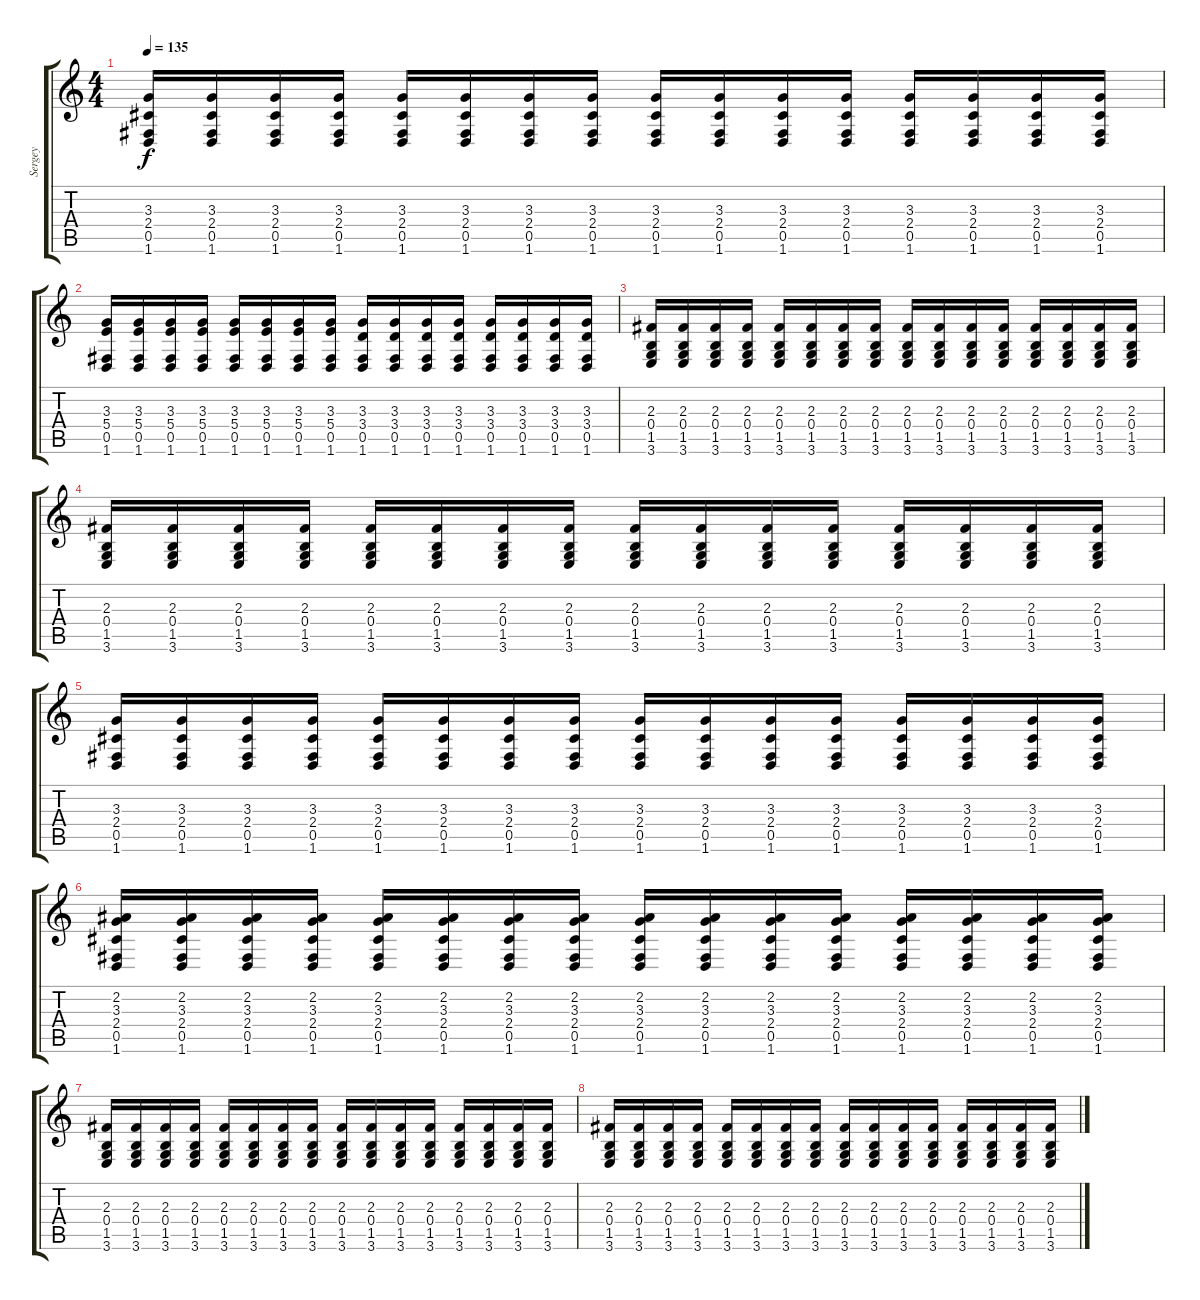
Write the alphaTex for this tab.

\track ("Sergey" "Sergey") {instrument distortionguitar}
\staff {score tabs}
\tuning (Db4 Ab3 E3 B2 Gb2 Db2) {hide}
\ts (4 4)
\tempo 135
\clef g2
\ks c
(3.3 2.4 0.5 1.6).16{dy f} (3.3 2.4 0.5 1.6).16 (3.3 2.4 0.5 1.6).16 (3.3 2.4 0.5 1.6).16 (3.3 2.4 0.5 1.6).16 (3.3 2.4 0.5 1.6).16 (3.3 2.4 0.5 1.6).16 (3.3 2.4 0.5 1.6).16 (3.3 2.4 0.5 1.6).16 (3.3 2.4 0.5 1.6).16 (3.3 2.4 0.5 1.6).16 (3.3 2.4 0.5 1.6).16 (3.3 2.4 0.5 1.6).16 (3.3 2.4 0.5 1.6).16 (3.3 2.4 0.5 1.6).16 (3.3 2.4 0.5 1.6).16 |
(3.3 5.4 0.5 1.6).16 (3.3 5.4 0.5 1.6).16 (3.3 5.4 0.5 1.6).16 (3.3 5.4 0.5 1.6).16 (3.3 5.4 0.5 1.6).16 (3.3 5.4 0.5 1.6).16 (3.3 5.4 0.5 1.6).16 (3.3 5.4 0.5 1.6).16 (3.3 3.4 0.5 1.6).16 (3.3 3.4 0.5 1.6).16 (3.3 3.4 0.5 1.6).16 (3.3 3.4 0.5 1.6).16 (3.3 3.4 0.5 1.6).16 (3.3 3.4 0.5 1.6).16 (3.3 3.4 0.5 1.6).16 (3.3 3.4 0.5 1.6).16 |
(2.3 0.4 1.5 3.6).16 (2.3 0.4 1.5 3.6).16 (2.3 0.4 1.5 3.6).16 (2.3 0.4 1.5 3.6).16 (2.3 0.4 1.5 3.6).16 (2.3 0.4 1.5 3.6).16 (2.3 0.4 1.5 3.6).16 (2.3 0.4 1.5 3.6).16 (2.3 0.4 1.5 3.6).16 (2.3 0.4 1.5 3.6).16 (2.3 0.4 1.5 3.6).16 (2.3 0.4 1.5 3.6).16 (2.3 0.4 1.5 3.6).16 (2.3 0.4 1.5 3.6).16 (2.3 0.4 1.5 3.6).16 (2.3 0.4 1.5 3.6).16 |
(2.3 0.4 1.5 3.6).16 (2.3 0.4 1.5 3.6).16 (2.3 0.4 1.5 3.6).16 (2.3 0.4 1.5 3.6).16 (2.3 0.4 1.5 3.6).16 (2.3 0.4 1.5 3.6).16 (2.3 0.4 1.5 3.6).16 (2.3 0.4 1.5 3.6).16 (2.3 0.4 1.5 3.6).16 (2.3 0.4 1.5 3.6).16 (2.3 0.4 1.5 3.6).16 (2.3 0.4 1.5 3.6).16 (2.3 0.4 1.5 3.6).16 (2.3 0.4 1.5 3.6).16 (2.3 0.4 1.5 3.6).16 (2.3 0.4 1.5 3.6).16 |
(3.3 2.4 0.5 1.6).16 (3.3 2.4 0.5 1.6).16 (3.3 2.4 0.5 1.6).16 (3.3 2.4 0.5 1.6).16 (3.3 2.4 0.5 1.6).16 (3.3 2.4 0.5 1.6).16 (3.3 2.4 0.5 1.6).16 (3.3 2.4 0.5 1.6).16 (3.3 2.4 0.5 1.6).16 (3.3 2.4 0.5 1.6).16 (3.3 2.4 0.5 1.6).16 (3.3 2.4 0.5 1.6).16 (3.3 2.4 0.5 1.6).16 (3.3 2.4 0.5 1.6).16 (3.3 2.4 0.5 1.6).16 (3.3 2.4 0.5 1.6).16 |
(2.2 3.3 2.4 0.5 1.6).16 (2.2 3.3 2.4 0.5 1.6).16 (2.2 3.3 2.4 0.5 1.6).16 (2.2 3.3 2.4 0.5 1.6).16 (2.2 3.3 2.4 0.5 1.6).16 (2.2 3.3 2.4 0.5 1.6).16 (2.2 3.3 2.4 0.5 1.6).16 (2.2 3.3 2.4 0.5 1.6).16 (2.2 3.3 2.4 0.5 1.6).16 (2.2 3.3 2.4 0.5 1.6).16 (2.2 3.3 2.4 0.5 1.6).16 (2.2 3.3 2.4 0.5 1.6).16 (2.2 3.3 2.4 0.5 1.6).16 (2.2 3.3 2.4 0.5 1.6).16 (2.2 3.3 2.4 0.5 1.6).16 (2.2 3.3 2.4 0.5 1.6).16 |
(2.3 0.4 1.5 3.6).16 (2.3 0.4 1.5 3.6).16 (2.3 0.4 1.5 3.6).16 (2.3 0.4 1.5 3.6).16 (2.3 0.4 1.5 3.6).16 (2.3 0.4 1.5 3.6).16 (2.3 0.4 1.5 3.6).16 (2.3 0.4 1.5 3.6).16 (2.3 0.4 1.5 3.6).16 (2.3 0.4 1.5 3.6).16 (2.3 0.4 1.5 3.6).16 (2.3 0.4 1.5 3.6).16 (2.3 0.4 1.5 3.6).16 (2.3 0.4 1.5 3.6).16 (2.3 0.4 1.5 3.6).16 (2.3 0.4 1.5 3.6).16 |
(2.3 0.4 1.5 3.6).16 (2.3 0.4 1.5 3.6).16 (2.3 0.4 1.5 3.6).16 (2.3 0.4 1.5 3.6).16 (2.3 0.4 1.5 3.6).16 (2.3 0.4 1.5 3.6).16 (2.3 0.4 1.5 3.6).16 (2.3 0.4 1.5 3.6).16 (2.3 0.4 1.5 3.6).16 (2.3 0.4 1.5 3.6).16 (2.3 0.4 1.5 3.6).16 (2.3 0.4 1.5 3.6).16 (2.3 0.4 1.5 3.6).16 (2.3 0.4 1.5 3.6).16 (2.3 0.4 1.5 3.6).16 (2.3 0.4 1.5 3.6).16
